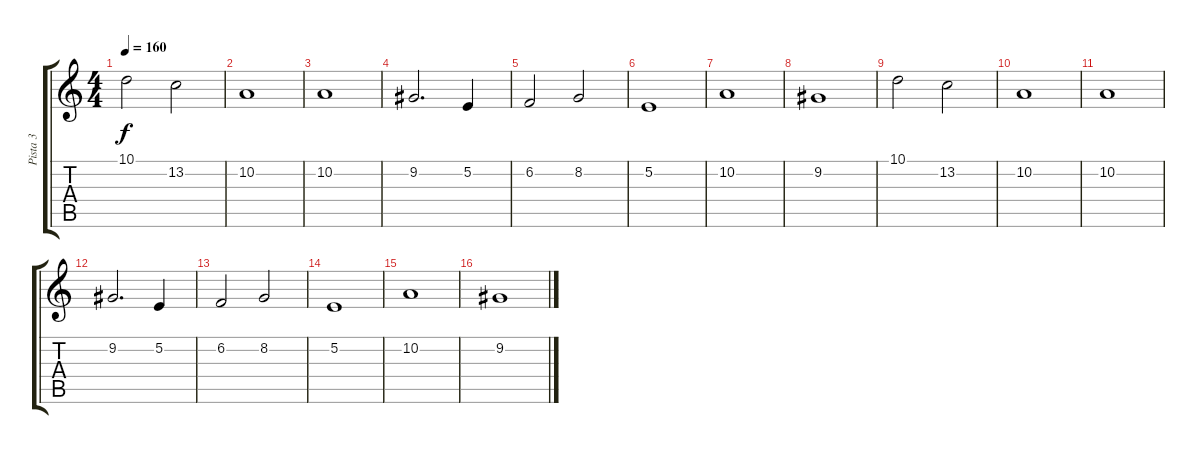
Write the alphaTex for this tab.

\track ("Pista 3" "Pista 3") {instrument pad2warm}
\staff {score tabs}
\tuning (E4 B3 G3 D3 A2 E2) {hide}
\ts (4 4)
\tempo 160
\clef g2
\ks c
10.1.2{dy f} 13.2.2 |
10.2.1 |
10.2.1 |
9.2.2{d} 5.2.4 |
6.2.2 8.2.2 |
5.2.1 |
10.2.1 |
9.2.1 |
10.1.2 13.2.2 |
10.2.1 |
10.2.1 |
9.2.2{d} 5.2.4 |
6.2.2 8.2.2 |
5.2.1 |
10.2.1 |
9.2.1
